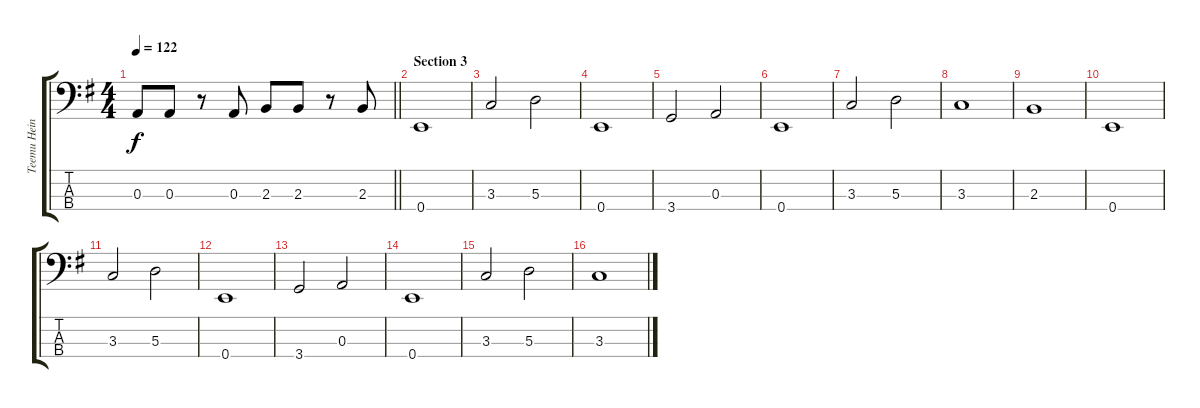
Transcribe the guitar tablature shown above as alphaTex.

\track ("Teemu Heinola (bass)" "Teemu Hein") {instrument electricbasspick}
\staff {score tabs}
\tuning (G2 D2 A1 E1) {hide}
\ts (4 4)
\tempo 122
\clef f4
\barLineRight lightlight
\ks eminor
0.3.8{dy f} 0.3.8 r.8 0.3.8 2.3.8 2.3.8 r.8 2.3.8 |
\section ("" "Section 3")
0.4.1 |
3.3.2 5.3.2 |
0.4.1 |
3.4.2 0.3.2 |
0.4.1 |
3.3.2 5.3.2 |
3.3.1 |
2.3.1 |
0.4.1 |
3.3.2 5.3.2 |
0.4.1 |
3.4.2 0.3.2 |
0.4.1 |
3.3.2 5.3.2 |
3.3.1
